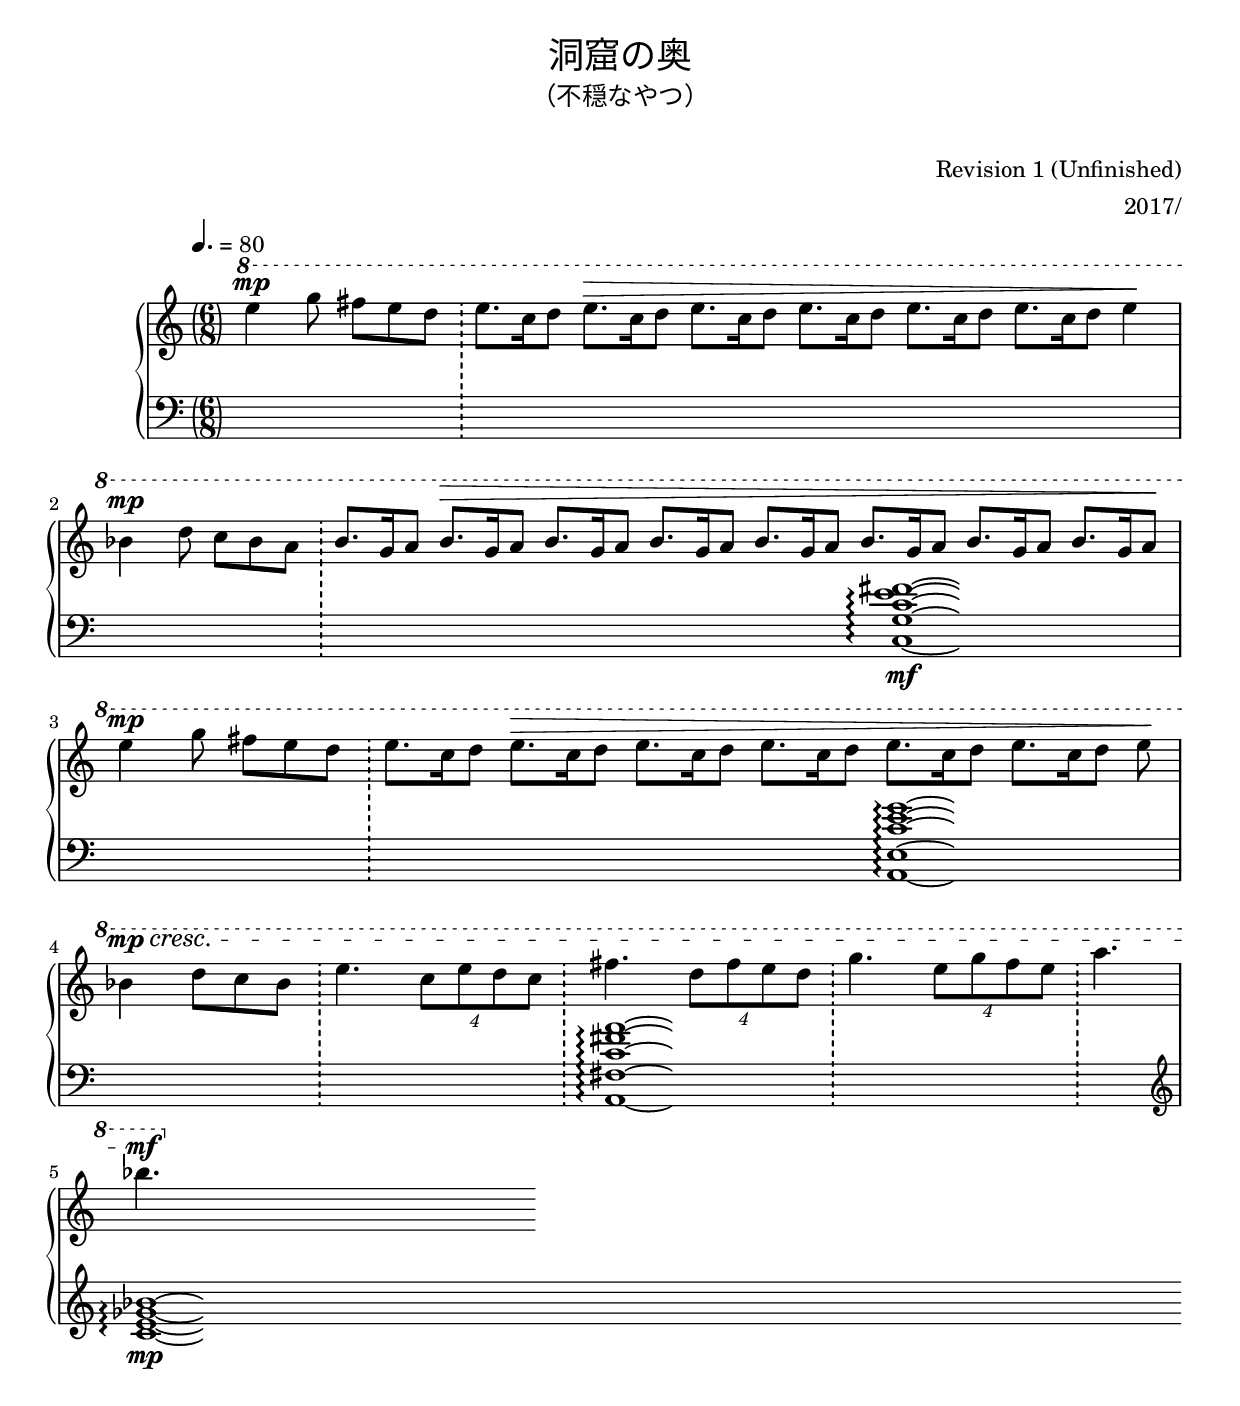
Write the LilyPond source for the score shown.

\version "2.19.59"

\include "stylesheet.ily"

cleft = \change Staff = "left"
ccenter = \change Staff = "center"
cright = \change Staff = "right"

\header {
  title = "洞窟の奥"
  nickname = "（不穏なやつ）"
  revision = "Revision 1 (Unfinished)"
  date = "2017/"
}

\paper {
}

global = {
  \key c \major
  \override Staff.TimeSignature.stencil = #(lambda (grob)
    (parenthesize-stencil (ly:time-signature::print grob) 0.1 0.4 0.4 0.1))
  \time 6/8
  %\omit Staff.TimeSignature
  \tempo 4. = 80
  \set Timing.measureLength = #(ly:make-moment 26 8) s8*6 \bar "!" s8*20 \break
  \set Timing.measureLength = #(ly:make-moment 30 8) s8*6 \bar "!" s8*24 \break
  \set Timing.measureLength = #(ly:make-moment 25 8) s8*6 \bar "!" s8*19 \break
  \set Timing.measureLength = #(ly:make-moment 26 8) s8*5 \bar "!" s8*6 \bar "!" s8*6 \bar "!" s8*6 \bar "!" s8*3 \break
}

right = << \global \relative {
  \clef treble
  \ottava 1
  e'''4^\mp g8 fis e d  e8.[ c16 d8] e8.[^\> c16 d8] e8.[ c16 d8] e8.[ c16 d8] e8.[ c16 d8] e8.[ c16 d8] e4\!
  bes4^\mp d8 c bes a  bes8.[ g16 a8] bes8.[^\> g16 a8] bes8.[ g16 a8] bes8.[ g16 a8] bes8.[ g16 a8] bes8.[ g16 a8] bes8.[ g16 a8] bes8.[ g16 a8]\! |
  e'4^\mp g8 fis e d  e8.[ c16 d8] e8.[^\> c16 d8] e8.[ c16 d8] e8.[ c16 d8] e8.[ c16 d8] e8.[ c16 d8] e8\! |
  bes4^\mp^\cresc d8[ c bes]  e4. \tuplet 4/3 { c8[ e d c] } fis4. \tuplet 4/3 { d8[ fis e d] } g4. \tuplet 4/3 { e8[ g fis e] } a4.
  bes4.^\mf
} >>

left = << \global \relative {
  \clef bass
  \override LaissezVibrerTie.X-extent = #'(0 . 0)
  \override LaissezVibrerTie.details.note-head-gap = #(/ 3 -2)
  \override LaissezVibrerTie.extra-offset = #(cons (/ 3 2) 0)
  s8*6 s8*20
  s8*6 s8*15 s8 <c g' c e fis>1\arpeggio\laissezVibrer_\mf
  s8*6 s8*12 <a e' c' e g>1*7/8\arpeggio\laissezVibrer
  s8*5 s8*6 <a fis' c' fis a>1*6/8\arpeggio\laissezVibrer s8*6 s8*3
  \clef treble <c' e ges bes>1\arpeggio\laissezVibrer_\mp
} >>

dynamics = {

}

pedal = {

}

\score {
  <<
    \new PianoStaff <<
      \new Staff = "right" \right
      \new PianoDynamics = "dynamics" \dynamics
      \new Staff = "left" \left
      \new PianoPedal = "pedal" \pedal
    >>
  >>
  \layout {}
  \midi {}
}